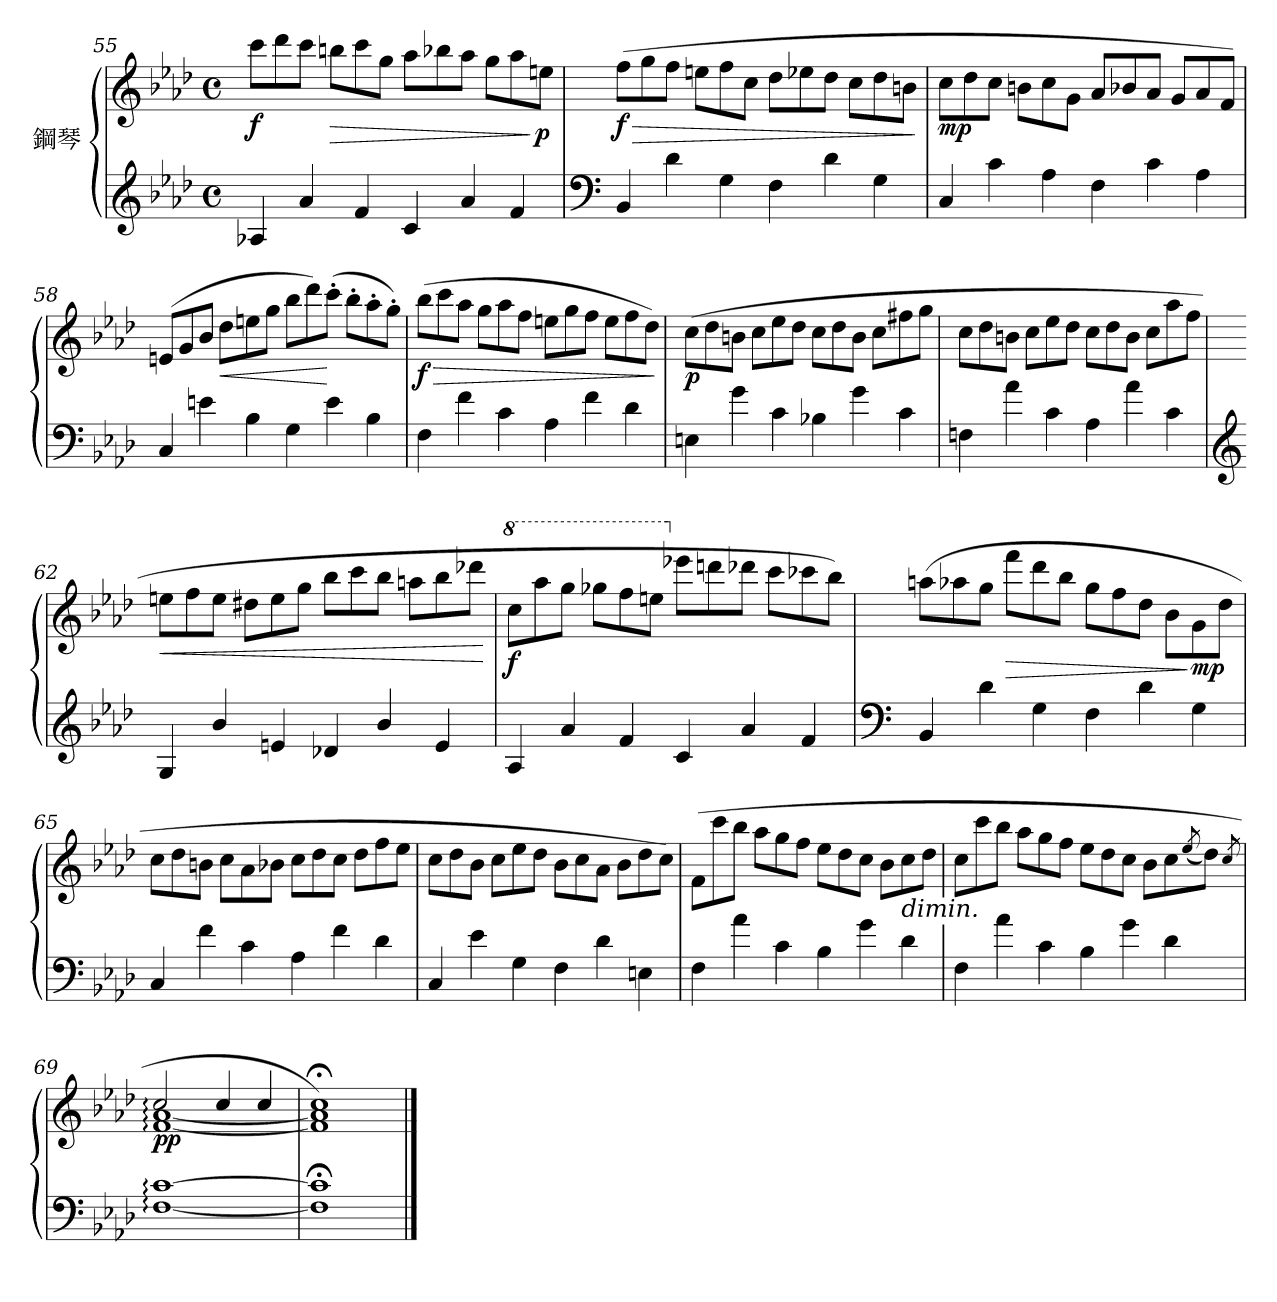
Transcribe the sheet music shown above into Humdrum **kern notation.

**kern	**kern	**dynam
*part1	*part1	*part1
*staff2	*staff1	*staff1/2
*I"鋼琴	*	*
!!LO:LB:g=z
*clefG2	*clefG2	*
*k[b-e-a-d-]	*k[b-e-a-d-]	*
*M4/4	*M4/4	*
*met(c)	*met(c)	*
*Xtuplet	*Xtuplet	*
=55	=55	=55
!	!	!LO:DY:b
6A-X/	12ccc\L	f
.	12ddd-\	.
6a-/	12ccc\J	.
!	!	!LO:HP:b
.	12bbn\L	>
6f/	12ccc\	.
.	12gg\J	.
6c/	12aa-\L	.
.	12bb-X\	.
6a-/	12aa-\J	.
.	12gg\L	.
6f/	12aa-\	.
!	!	!LO:DY:n=1:b
.	12een\J	] p
=56	=56	=56
*clefF4	*	*
!	!	!LO:HP:b
!	!	!LO:DY:n=1:b
6BB-/	(>12ff\L	> f
.	12gg\	.
6d-\	12ff\J	.
.	12een\L	.
6G\	12ff\	.
.	12cc\J	.
6F\	12dd-\L	.
.	12ee-X\	.
6d-\	12dd-\J	.
.	12cc\L	.
6G\	12dd-\	.
.	12bn\J	.
.	.	]
=57	=57	=57
!	!	!LO:DY:b
6C/	12cc\L	mp
.	12dd-\	.
6c\	12cc\J	.
.	12bn\L	.
6A-\	12cc\	.
.	12g\J	.
6F\	12a-/L	.
.	12b-X/	.
6c\	12a-/J	.
.	12g/L	.
6A-\	12a-/	.
.	12f/J)	.
!!LO:LB:g=z
=58	=58	=58
6C/	(>12en/L	.
.	12g/	.
6en\	12b-/J	.
*	*MM194	*
!	!	!LO:HP:b
.	12dd-\L	<
6B-\	12een\	.
.	12gg\J	.
*	*MM164	*
6G\	12bb-\L	.
.	12ddd-\)	.
*	*MM134	*
6e\	(>12ccc'\J	[
.	12bb-'\L	.
6B-\	12aa-'\	.
.	12gg'\J)	.
=59	=59	=59
*	*MM164	*
!	!	!LO:HP:b
!	!	!LO:DY:n=1:b
6F\	(>12bb-\L	> f
.	12ccc\	.
6f\	12aa-\J	.
*	*MM194	*
.	12gg\L	.
6c\	12aa-\	.
.	12ff\J	.
*	*MM224	*
6A-\	12een\L	.
.	12gg\	.
6f\	12ff\J	.
.	12ee\L	.
6d-\	12ff\	.
.	12dd-\J)	.
.	.	]
=60	=60	=60
!	!	!LO:DY:b
6En\	(>12cc\L	p
.	12dd-\	.
6g\	12bn\J	.
.	12cc\L	.
6c\	12ee-\	.
.	12dd-\J	.
6B-X\	12cc\L	.
.	12dd-\	.
6g\	12b\J	.
.	12cc\L	.
6c\	12ff#X\	.
.	12gg\J	.
!!LO:LB:g=z
=61	=61	=61
6Fn\	12cc\L	.
.	12dd-\	.
6a-\	12bn\J	.
.	12cc\L	.
6c\	12ee-\	.
.	12dd-\J	.
6A-\	12cc\L	.
.	12dd-\	.
6a-\	12b\J	.
.	12cc\L	.
6c\	12aa-\	.
.	12ff\J	.
=62	=62	=62
*clefG2	*	*
!	!	!LO:HP:b
6G/	12een\L	<
.	12ff\	.
6b-/	12ee\J	.
.	12dd#X\L	.
6en/	12ee\	.
.	12gg\J	.
6d-X/	12bb-\L	.
.	12ccc\	.
6b-/	12bb-\J	.
.	12aan\L	.
6e/	12bb-\	.
.	12ddd-X\J	.
.	.	[
=63	=63	=63
*	*8va	*
!	!	!LO:DY:b
6A-/	12ccc\L	f
.	12aaa-\	.
6a-/	12ggg\J	.
.	12ggg-X\L	.
6f/	12fff\	.
.	12eeen\J	.
*	*X8va	*
6c/	12eee-X\L	.
.	12dddn\	.
6a-/	12ddd-X\J	.
.	12ccc\L	.
6f/	12ccc-X\	.
.	12bb-\J)	.
!!LO:LB:g=z
=64	=64	=64
*clefF4	*	*
6BB-/	(>12aan\L	.
.	12aa-X\	.
6d-\	12gg\J	.
!	!	!LO:HP:b
.	12fff\L	>
6G\	12ddd-\	.
.	12bb-\J	.
6F\	12gg\L	.
.	12ff\	.
6d-\	12dd-\J	.
.	12b-\L	.
!	!	!LO:DY:n=1:b
6G\	12g\	] mp
.	12dd-\J	.
=65	=65	=65
*	*MM216	*
6C/	12cc\L	.
.	12dd-\	.
6f\	12bn\J	.
.	12cc\L	.
6c\	12a-\	.
.	12b-X\J	.
*	*MM200	*
6A-\	12cc\L	.
.	12dd-\	.
6f\	12cc\J	.
.	12dd-\L	.
6d-\	12ff\	.
.	12ee-\J	.
=66	=66	=66
*	*MM168	*
6C/	12cc\L	.
.	12dd-\	.
6e-\	12b-\J	.
.	12cc\L	.
6G\	12ee-\	.
.	12dd-\J	.
*	*MM104	*
6F\	12b-\L	.
.	12cc\	.
6d-\	12a-\J	.
.	12b-\L	.
6En\	12dd-\	.
.	12cc\J)	.
!!LO:PB:g=z
=67	=67	=67
*	*MM150	*
6F\	(>12f\L	.
.	12ccc\	.
6a-\	12bb-\J	.
.	12aa-\L	.
6c\	12gg\	.
.	12ff\J	.
*	*MM200	*
6B-\	12ee-\L	.
.	12dd-\	.
6g\	12cc\J	.
*	*MM168	*
.	12b-\L	.
!	!LO:TX:b:i:t=dimin.	!
6d-\	12cc\	.
.	12dd-\J	.
=68	=68	=68
6F\	12cc\L	.
.	12ccc\	.
6a-\	12bb-\J	.
*	*MM148	*
.	12aa-\L	.
6c\	12gg\	.
*	*MM128	*
.	12ff\J	.
6B-\	12ee-\L	.
*	*MM108	*
.	12dd-\	.
*	*MM88	*
6g\	12cc\J	.
*	*MM68	*
.	12b-\L	.
*	*MM48	*
6d-\	12cc\	.
*	*MM28	*
.	(<8qee-/	.
.	12dd-\J)	.
.	8qcc/	.
=69	=69	=69
*	*MM60	*
*	*^	*
!	!	!	!LO:DY:b
[1F: [1c:	2cc:/	[1f: [1a-:	pp
*	*MM50	*	*
.	4cc/	.	.
*	*MM40	*	*
.	4cc/	.	.
*	*v	*v	*
=70	=70	=70
*	*MM30	*
1F];< 1c];<	1f];< 1a-];< 1cc;<)	.
==	==	==
*-	*-	*-
